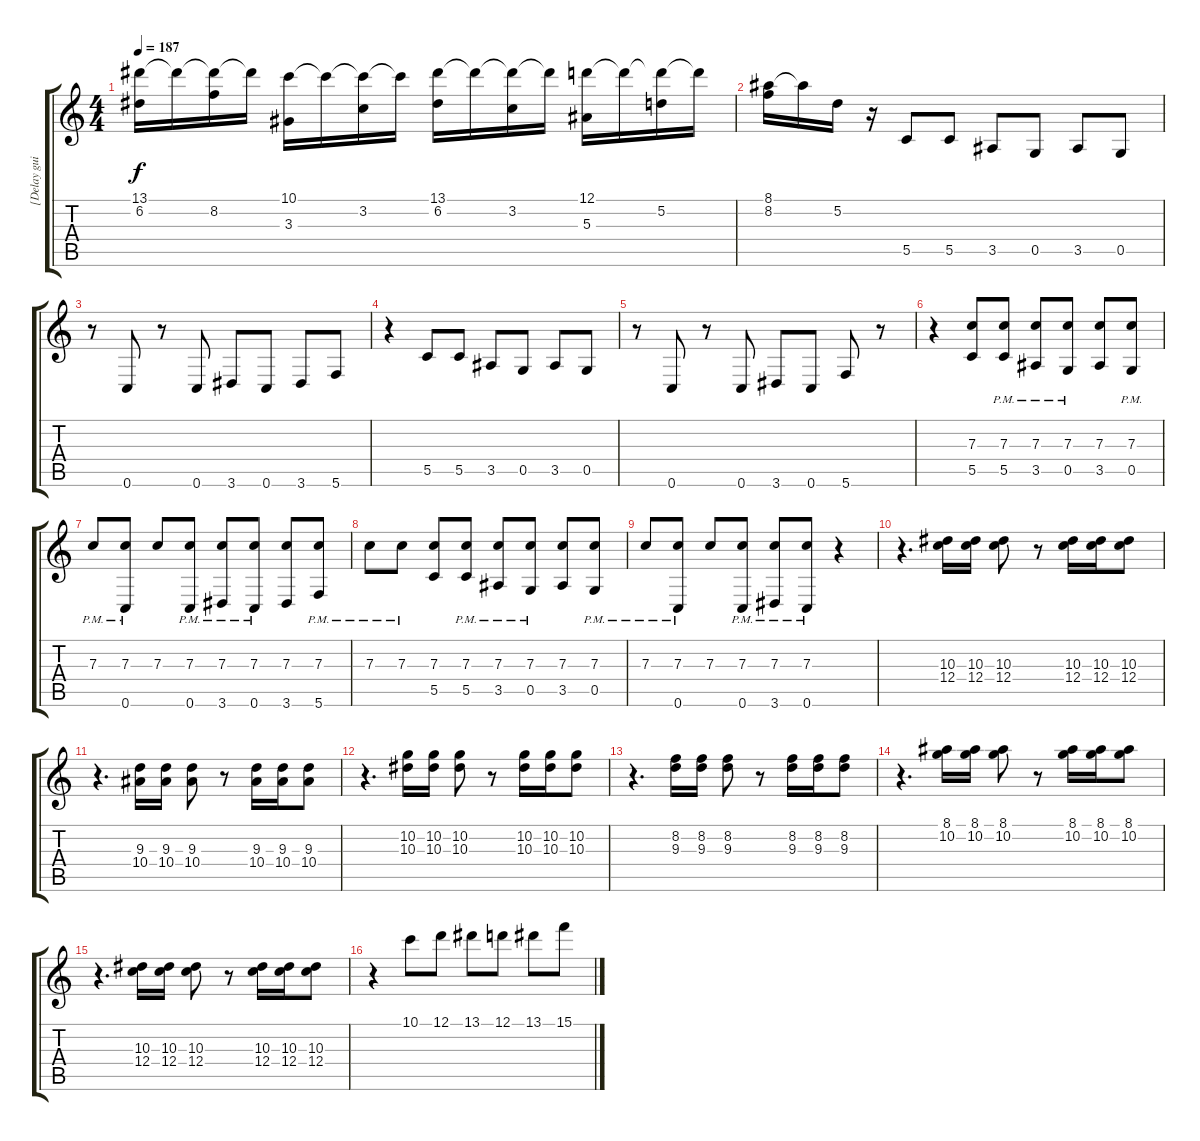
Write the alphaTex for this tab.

\track ("[Delay guitar 2]" "[Delay gui") {instrument overdrivenguitar}
\staff {score tabs}
\tuning (D4 A3 F3 C3 G2 C2) {hide}
\ts (4 4)
\tempo 187
\clef g2
\ks c
(13.1 6.2).16{dy f} 13.1{t}.16 (13.1{t} 8.2).16 13.1{t}.16 (10.1 3.3).16 10.1{t}.16 (10.1{t} 3.2).16 10.1{t}.16 (13.1 6.2).16 13.1{t}.16 (13.1{t} 3.2).16 13.1{t}.16 (12.1 5.3).16 12.1{t}.16 (12.1{t} 5.2).16 12.1{t}.16 |
(8.1 8.2).16 8.1{t}.16 5.2.16 r.16 5.5.8 5.5.8 3.5.8 0.5.8 3.5.8 0.5.8 |
r.8 0.6.8 r.8 0.6.8 3.6.8 0.6.8 3.6.8 5.6.8 |
r.4 5.5.8 5.5.8 3.5.8 0.5.8 3.5.8 0.5.8 |
r.8 0.6.8 r.8 0.6.8 3.6.8 0.6.8 5.6.8 r.8 |
r.4 (7.3 5.5).8 (7.3{pm} 5.5).8 (7.3{pm} 3.5).8 (7.3{pm} 0.5).8 (7.3 3.5).8 (7.3{pm} 0.5).8 |
7.3{pm}.8 (7.3{pm} 0.6).8 7.3.8 (7.3{pm} 0.6).8 (7.3{pm} 3.6).8 (7.3{pm} 0.6).8 (7.3 3.6).8 (7.3{pm} 5.6).8 |
7.3{pm}.8 7.3{pm}.8 (7.3 5.5).8 (7.3{pm} 5.5).8 (7.3{pm} 3.5).8 (7.3{pm} 0.5).8 (7.3 3.5).8 (7.3{pm} 0.5).8 |
7.3{pm}.8 (7.3{pm} 0.6).8 7.3.8 (7.3{pm} 0.6).8 (7.3{pm} 3.6).8 (7.3{pm} 0.6).8 r.4 |
r.4{d} (10.3 12.4).16 (10.3 12.4).16 (10.3 12.4).8 r.8 (10.3 12.4).16 (10.3 12.4).16 (10.3 12.4).8 |
r.4{d} (9.3 10.4).16 (9.3 10.4).16 (9.3 10.4).8 r.8 (9.3 10.4).16 (9.3 10.4).16 (9.3 10.4).8 |
r.4{d} (10.2 10.3).16 (10.2 10.3).16 (10.2 10.3).8 r.8 (10.2 10.3).16 (10.2 10.3).16 (10.2 10.3).8 |
r.4{d} (8.2 9.3).16 (8.2 9.3).16 (8.2 9.3).8 r.8 (8.2 9.3).16 (8.2 9.3).16 (8.2 9.3).8 |
r.4{d} (8.1 10.2).16 (8.1 10.2).16 (8.1 10.2).8 r.8 (8.1 10.2).16 (8.1 10.2).16 (8.1 10.2).8 |
r.4{d} (10.3 12.4).16 (10.3 12.4).16 (10.3 12.4).8 r.8 (10.3 12.4).16 (10.3 12.4).16 (10.3 12.4).8 |
r.4 10.1.8 12.1.8 13.1.8 12.1.8 13.1.8 15.1.8
